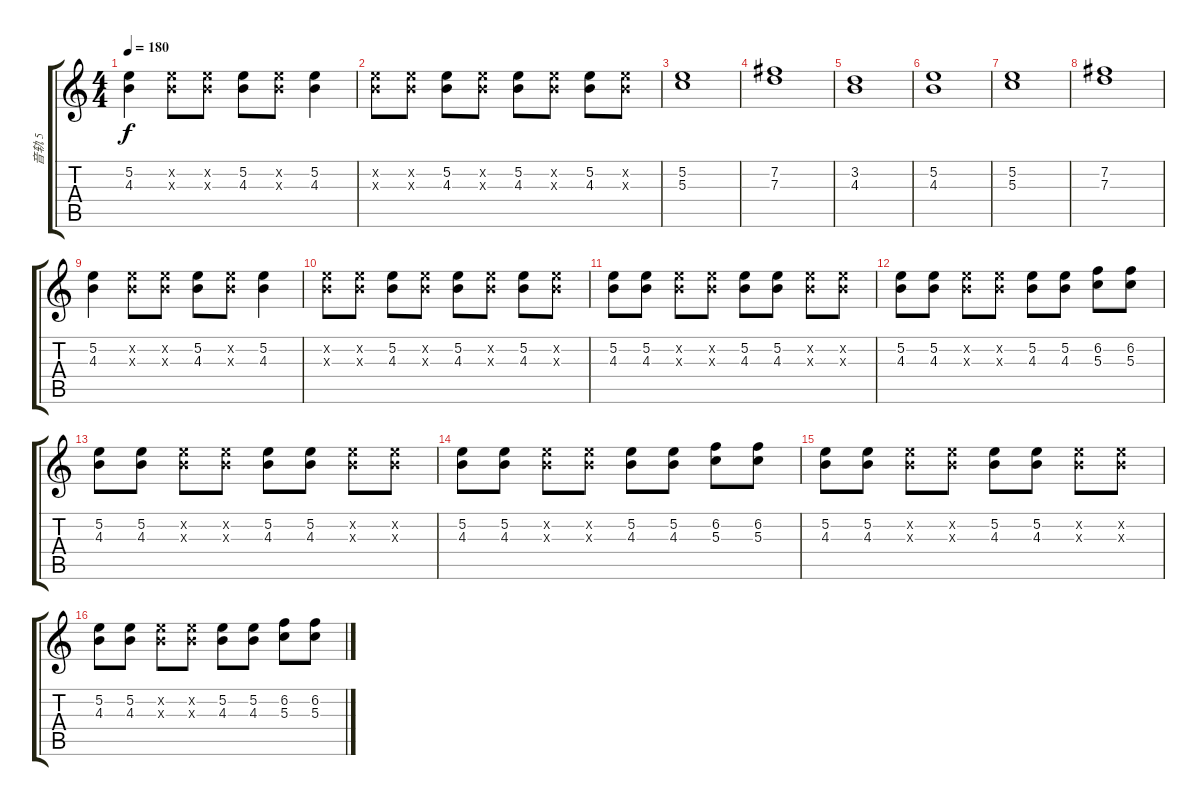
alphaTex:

\track ("音轨 5" "音轨 5") {instrument overdrivenguitar}
\staff {score tabs}
\tuning (E4 B3 G3 D3 A2 E2) {hide}
\ts (4 4)
\tempo 180
\clef g2
\ks c
(5.2 4.3).4{dy f} (5.2{x} 4.3{x}).8 (5.2{x} 4.3{x}).8 (5.2 4.3).8 (5.2{x} 4.3{x}).8 (5.2 4.3).4 |
(5.2{x} 4.3{x}).8 (5.2{x} 4.3{x}).8 (5.2 4.3).8 (5.2{x} 4.3{x}).8 (5.2 4.3).8 (5.2{x} 4.3{x}).8 (5.2 4.3).8 (5.2{x} 4.3{x}).8 |
(5.2 5.3).1 |
(7.2 7.3).1 |
(3.2 4.3).1 |
(5.2 4.3).1 |
(5.2 5.3).1 |
(7.2 7.3).1 |
(5.2 4.3).4 (5.2{x} 4.3{x}).8 (5.2{x} 4.3{x}).8 (5.2 4.3).8 (5.2{x} 4.3{x}).8 (5.2 4.3).4 |
(5.2{x} 4.3{x}).8 (5.2{x} 4.3{x}).8 (5.2 4.3).8 (5.2{x} 4.3{x}).8 (5.2 4.3).8 (5.2{x} 4.3{x}).8 (5.2 4.3).8 (5.2{x} 4.3{x}).8 |
(5.2 4.3).8 (5.2 4.3).8 (5.2{x} 4.3{x}).8 (5.2{x} 4.3{x}).8 (5.2 4.3).8 (5.2 4.3).8 (5.2{x} 4.3{x}).8 (5.2{x} 4.3{x}).8 |
(5.2 4.3).8 (5.2 4.3).8 (5.2{x} 4.3{x}).8 (5.2{x} 4.3{x}).8 (5.2 4.3).8 (5.2 4.3).8 (6.2 5.3).8 (6.2 5.3).8 |
(5.2 4.3).8 (5.2 4.3).8 (5.2{x} 4.3{x}).8 (5.2{x} 4.3{x}).8 (5.2 4.3).8 (5.2 4.3).8 (5.2{x} 4.3{x}).8 (5.2{x} 4.3{x}).8 |
(5.2 4.3).8 (5.2 4.3).8 (5.2{x} 4.3{x}).8 (5.2{x} 4.3{x}).8 (5.2 4.3).8 (5.2 4.3).8 (6.2 5.3).8 (6.2 5.3).8 |
(5.2 4.3).8 (5.2 4.3).8 (5.2{x} 4.3{x}).8 (5.2{x} 4.3{x}).8 (5.2 4.3).8 (5.2 4.3).8 (5.2{x} 4.3{x}).8 (5.2{x} 4.3{x}).8 |
(5.2 4.3).8 (5.2 4.3).8 (5.2{x} 4.3{x}).8 (5.2{x} 4.3{x}).8 (5.2 4.3).8 (5.2 4.3).8 (6.2 5.3).8 (6.2 5.3).8
